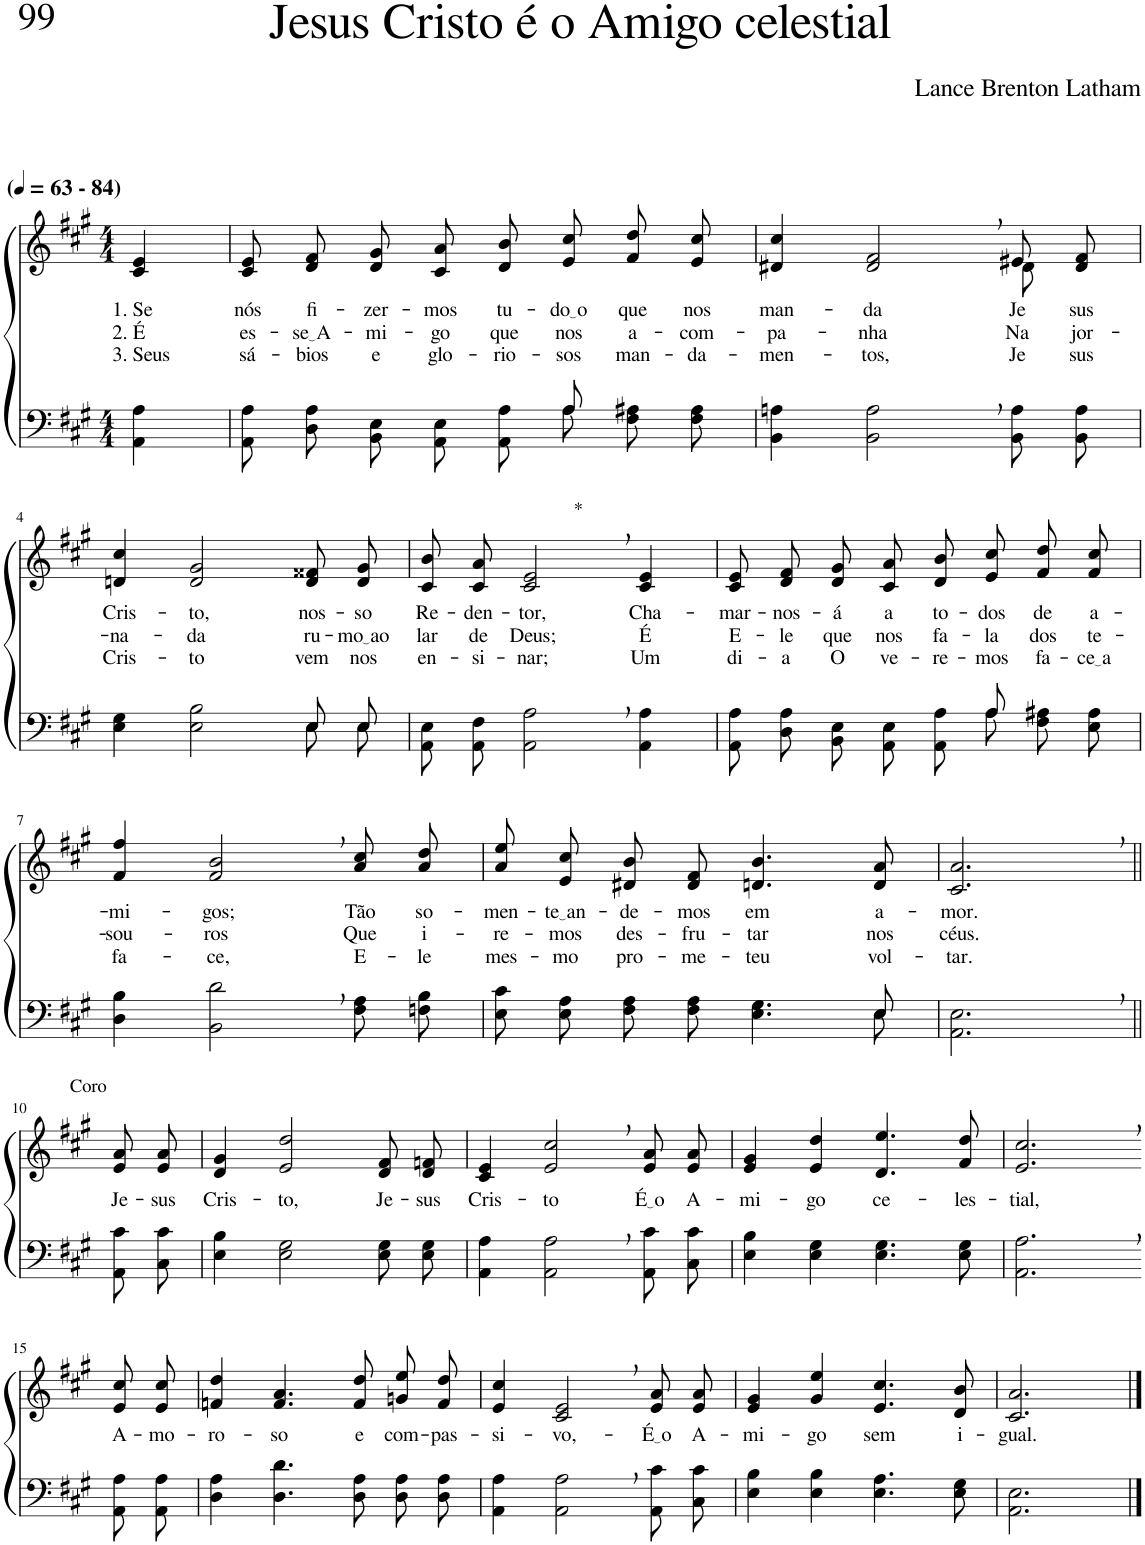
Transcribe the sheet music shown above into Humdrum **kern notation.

**kern	**kern	**text	**text	**text
*part2	*part1	*part1	*part1	*part1
*staff2	*staff1	*staff1	*staff1	*staff1
*I"Parte III e IV	*I"Parte I e II	*	*	*
*clefF4	*clefG2	*	*	*
*Trd1c2	*Trd1c2	*	*	*
*k[f#c#g#]	*k[f#c#g#]	*	*	*
*M4/4	*M4/4	*	*	*
*MM63	*MM63	*	*	*
=1	=1	=1	=1	=1
!	!LO:TX:a:B:t=(	!	!	!
!	!LO:TX:a:B:t=- 84)	!	!	!
!	!	!LO:LY:b	!LO:LY:b	!LO:LY:b
4AA\ 4A\	4c#/ 4e/	1. Se	2. É	3. Seus
=2	=2	=2	=2	=2
*^	*	*	*	*
!	!	!	!LO:LY:b	!LO:LY:b	!LO:LY:b
2ryy	8AA\ 8A\L	8c#/ 8e/L	nós	es-	sá-
!	!	!	!LO:LY:b	!LO:LY:b	!LO:LY:b
.	8D\ 8A\J	8d/ 8f#/J	fi-	se A	-bios
!	!	!	!LO:LY:b	!LO:LY:b	!LO:LY:b
.	8BB/ 8E/L	8d/ 8g#/L	-zer-	-mi-	e
!	!	!	!LO:LY:b	!LO:LY:b	!LO:LY:b
.	8AA/ 8E/J	8c#/ 8a/J	-mos	-go	glo-
!	!	!	!LO:LY:b	!LO:LY:b	!LO:LY:b
8ryy	8AA\ 8A\L	8d/ 8b/L	tu-	que	-rio-
!	!	!	!LO:LY:b	!LO:LY:b	!LO:LY:b
8A/	8A\J	8e/ 8cc#/J	do o	nos	-sos
!	!	!	!LO:LY:b	!LO:LY:b	!LO:LY:b
4ryy	8F#\ 8A#X\L	8f#/ 8dd/L	que	a-	man-
!	!	!	!LO:LY:b	!LO:LY:b	!LO:LY:b
.	8F#\ 8A#\J	8e/ 8cc#/J	nos	-com-	-da-
=3	=3	=3	=3	=3	=3
!	!	!	!LO:LY:b	!LO:LY:b	!LO:LY:b
*v	*v	*^	*	*	*
4BB\ 4An\	4d#X/ 4cc#/	2.ryy	man-	-pa-	-men-
!	!	!	!LO:LY:b	!LO:LY:b	!LO:LY:b
2BB\, 2A\,	2d#/, 2f#/,	.	-da	-nha	-tos,
!	!	!	!LO:LY:b	!LO:LY:b	!LO:LY:b
8BB\ 8A\L	8e#X/L	8d#\	Je-	Na	Je-
!	!	!	!LO:LY:b	!LO:LY:b	!LO:LY:b
8BB\ 8A\J	8d#/ 8f#/J	8ryy	-sus	jor-	-sus
!!LO:LB:g=z
=4	=4	=4	=4	=4	=4
*^	*	*	*	*	*
!	!	!	!	!LO:LY:b	!LO:LY:b	!LO:LY:b
*	*	*v	*v	*	*	*
4E\ 4G#\	2.ryy	4dn/ 4cc#/	Cris-	-na-	Cris-
!	!	!	!LO:LY:b	!LO:LY:b	!LO:LY:b
2E\ 2B\	.	2d/ 2g#/	-to,	-da	-to
!	!	!	!LO:LY:b	!LO:LY:b	!LO:LY:b
8E\L	8E/L	8d/ 8f##X/L	nos-	ru-	vem
!	!	!	!LO:LY:b	!LO:LY:b	!LO:LY:b
8E\J	8E/J	8d/ 8g#/J	-so	mo ao	nos
=5	=5	=5	=5	=5	=5
!	!	!	!LO:LY:b	!LO:LY:b	!LO:LY:b
*v	*v	*	*	*	*
8AA/ 8E/L	8c#/ 8b/L	Re-	lar	en-
!	!	!LO:LY:b	!LO:LY:b	!LO:LY:b
8AA/ 8F#/J	8c#/ 8a/J	-den-	de	-si-
!	!LO:TX:a:t=*	!	!	!
!	!	!LO:LY:b	!LO:LY:b	!LO:LY:b
2AA\, 2A\,	2c#/, 2e/,	-tor,	Deus;	-nar;
!	!	!LO:LY:b	!LO:LY:b	!LO:LY:b
4AA\ 4A\	4c#/ 4e/	Cha-	É	Um
=6	=6	=6	=6	=6
*^	*	*	*	*
!	!	!	!LO:LY:b	!LO:LY:b	!LO:LY:b
8AA\ 8A\L	2ryy	8c#/ 8e/L	-mar-	E-	di-
!	!	!	!LO:LY:b	!LO:LY:b	!LO:LY:b
8D\ 8A\J	.	8d/ 8f#/J	-nos-	-le	-a
!	!	!	!LO:LY:b	!LO:LY:b	!LO:LY:b
8BB/ 8E/L	.	8d/ 8g#/L	-á	que	O
!	!	!	!LO:LY:b	!LO:LY:b	!LO:LY:b
8AA/ 8E/J	.	8c#/ 8a/J	a	nos	ve-
!	!	!	!LO:LY:b	!LO:LY:b	!LO:LY:b
8AA\ 8A\L	8ryy	8d/ 8b/L	to-	fa-	-re-
!	!	!	!LO:LY:b	!LO:LY:b	!LO:LY:b
8A\J	8A/	8e/ 8cc#/J	-dos	-la	-mos
!	!	!	!LO:LY:b	!LO:LY:b	!LO:LY:b
8F#\ 8A#X\L	4ryy	8f#/ 8dd/L	de	dos	fa-
!	!	!	!LO:LY:b	!LO:LY:b	!LO:LY:b
8E\ 8A#\J	.	8f#/ 8cc#/J	a-	te-	ce a
*v	*v	*	*	*	*
!!LO:LB:g=z
=7	=7	=7	=7	=7
!	!	!LO:LY:b	!LO:LY:b	!LO:LY:b
4D\ 4B\	4f#/ 4ff#/	-mi-	-sou-	fa-
!	!	!LO:LY:b	!LO:LY:b	!LO:LY:b
2BB\, 2d\,	2f#/, 2b/,	-gos;	-ros	-ce,
!	!	!LO:LY:b	!LO:LY:b	!LO:LY:b
8F#\ 8A\L	8a\ 8cc#\L	Tão	Que	E-
!	!	!LO:LY:b	!LO:LY:b	!LO:LY:b
8Fn\ 8B\J	8a\ 8dd\J	so-	i-	-le
=8	=8	=8	=8	=8
*^	*	*	*	*
!	!	!	!LO:LY:b	!LO:LY:b	!LO:LY:b
8E\ 8c#\L	2..ryy	8a\ 8ee\L	-men-	-re-	mes-
!	!	!	!LO:LY:b	!LO:LY:b	!LO:LY:b
8E\ 8A\J	.	8e\ 8cc#\J	te an	-mos	-mo
!	!	!	!LO:LY:b	!LO:LY:b	!LO:LY:b
8F#\ 8A\L	.	8d#X/ 8b/L	-de-	des-	pro-
!	!	!	!LO:LY:b	!LO:LY:b	!LO:LY:b
8F#\ 8A\J	.	8d#/ 8f#/J	-mos	-fru-	-me-
!	!	!	!LO:LY:b	!LO:LY:b	!LO:LY:b
4.E\ 4.G#\	.	4.dn/ 4.b/	em	-tar	-teu
!	!	!	!LO:LY:b	!LO:LY:b	!LO:LY:b
8E\	8E/	8d/ 8a/	a-	nos	vol-
=9	=9	=9	=9	=9	=9
!	!	!	!LO:LY:b	!LO:LY:b	!LO:LY:b
*v	*v	*	*	*	*
2.AA\, 2.E\,	2.c#/, 2.a/,	-mor.	céus.	-tar.
!!LO:LB:g=z
=10||	=10||	=10||	=10||	=10||
!	!LO:TX:a:t=Coro	!	!	!
!	!	!LO:LY:b	!	!
8AA\ 8c#\L	8e/ 8a/L	Je-	.	.
!	!	!LO:LY:b	!	!
8C#\ 8c#\J	8e/ 8a/J	-sus	.	.
=11	=11	=11	=11	=11
!	!	!LO:LY:b	!	!
4E\ 4B\	4d/ 4g#/	Cris-	.	.
!	!	!LO:LY:b	!	!
2E\ 2G#\	2e/ 2dd/	-to,	.	.
!	!	!LO:LY:b	!	!
8E\ 8G#\L	8d/ 8f#/L	Je-	.	.
!	!	!LO:LY:b	!	!
8E\ 8G#\J	8d/ 8fn/J	-sus	.	.
=12	=12	=12	=12	=12
!	!	!LO:LY:b	!	!
4AA\ 4A\	4c#/ 4e/	Cris-	.	.
!	!	!LO:LY:b	!	!
2AA\, 2A\,	2e/, 2cc#/,	-to	.	.
!	!	!LO:LY:b	!	!
8AA\ 8c#\L	8e/ 8a/L	É o	.	.
!	!	!LO:LY:b	!	!
8C#\ 8c#\J	8e/ 8a/J	A-	.	.
=13	=13	=13	=13	=13
!	!	!LO:LY:b	!	!
4E\ 4B\	4e/ 4g#/	-mi-	.	.
!	!	!LO:LY:b	!	!
4E\ 4G#\	4e/ 4dd/	-go	.	.
!	!	!LO:LY:b	!	!
4.E\ 4.G#\	4.d/ 4.ee/	ce-	.	.
!	!	!LO:LY:b	!	!
8E\ 8G#\	8f#/ 8dd/	-les-	.	.
=14	=14	=14	=14	=14
!	!	!LO:LY:b	!	!
2.AA\, 2.A\,	2.e/, 2.cc#/,	-tial,	.	.
!!LO:LB:g=z
=15-	=15-	=15-	=15-	=15-
!	!	!LO:LY:b	!	!
8AA\ 8A\L	8e/ 8cc#/L	A-	.	.
!	!	!LO:LY:b	!	!
8AA\ 8A\J	8e/ 8cc#/J	-mo-	.	.
=16	=16	=16	=16	=16
!	!	!LO:LY:b	!	!
4D\ 4A\	4fn/ 4dd/	-ro-	.	.
!	!	!LO:LY:b	!	!
4.D\ 4.d\	4.f/ 4.a/	-so	.	.
!	!	!LO:LY:b	!	!
8D\ 8A\	8f/ 8dd/	e	.	.
!	!	!LO:LY:b	!	!
8D\ 8A\L	8gn\ 8ee\L	com-	.	.
!	!	!LO:LY:b	!	!
8D\ 8A\J	8f\ 8dd\J	-pas-	.	.
=17	=17	=17	=17	=17
!	!	!LO:LY:b	!	!
4AA\ 4A\	4e/ 4cc#/	-si-	.	.
!	!	!LO:LY:b	!	!
2AA\, 2A\,	2c#/, 2e/,	-vo,-	.	.
!	!	!LO:LY:b	!	!
8AA\ 8c#\L	8e/ 8a/L	É o	.	.
!	!	!LO:LY:b	!	!
8C#\ 8c#\J	8e/ 8a/J	A-	.	.
=18	=18	=18	=18	=18
!	!	!LO:LY:b	!	!
4E\ 4B\	4e/ 4g#/	-mi-	.	.
!	!	!LO:LY:b	!	!
4E\ 4B\	4g#/ 4ee/	-go	.	.
!	!	!LO:LY:b	!	!
4.E\ 4.A\	4.e/ 4.cc#/	sem	.	.
!	!	!LO:LY:b	!	!
8E\ 8G#\	8d/ 8b/	i-	.	.
=19	=19	=19	=19	=19
!	!	!LO:LY:b	!	!
2.AA\ 2.E\	2.c#/ 2.a/	-gual.	.	.
==	==	==	==	==
*-	*-	*-	*-	*-
